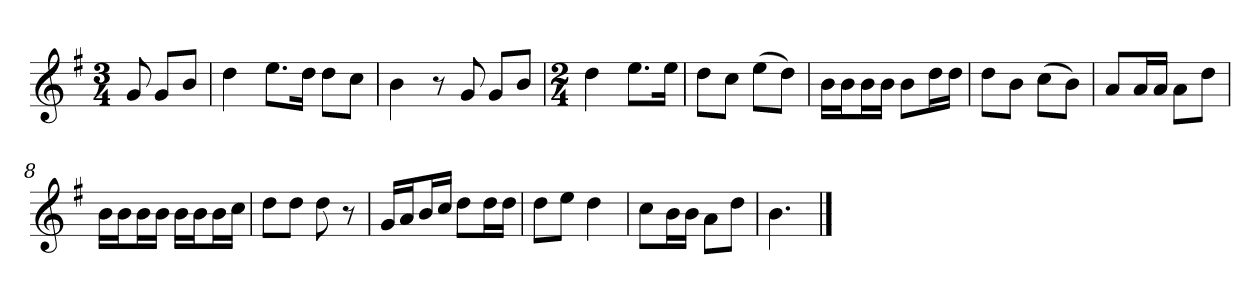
**kern
*part1
*staff1
*k[f#]
*M3/4
*MM120
=
8g
8gL
8bJ
=1
4dd
8.eeL
16ddJk
8ddL
8ccJ
=2
4b
8r
8g
8gL
8bJ
=3
*M2/4
4dd
8.eeL
16eeJk
=4
8ddL
8ccJ
(8eeL
8ddJ)
=5
16bLL
16bJ
16bL
16bJJ
8bL
16ddL
16ddJJ
=6
8ddL
8bJ
(8ccL
8bJ)
=7
8aL
16aL
16aJJ
8aL
8ddJ
=8
16bLL
16bJ
16bL
16bJJ
16bLL
16bJ
16bL
16ccJJ
=9
8ddL
8ddJ
8dd
8r
=10
16gLL
16aJ
16bL
16ccJJ
8ddL
16ddL
16ddJJ
=11
8ddL
8eeJ
4dd
=12
8ccL
16bL
16bJJ
8aL
8ddJ
=13
4.b
==
*-
